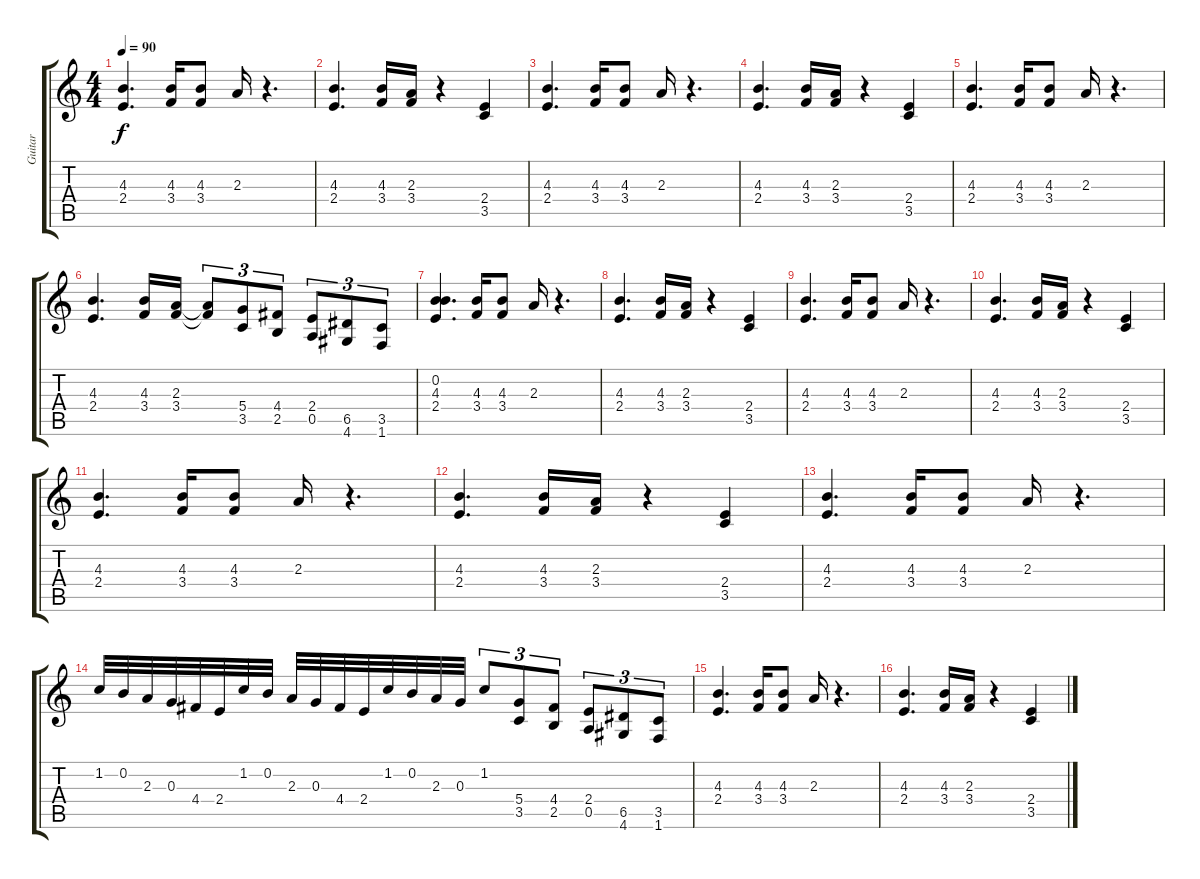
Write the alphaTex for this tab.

\track ("Guitar" "Guitar") {instrument distortionguitar}
\staff {score tabs}
\tuning (E4 B3 G3 D3 A2 E2) {hide}
\ts (4 4)
\tempo 90
\clef g2
\ks c
(4.3 2.4).4{d dy f} (4.3 3.4).16 (4.3 3.4).8 2.3.16 r.4{d} |
(4.3 2.4).4{d} (4.3 3.4).16 (2.3 3.4).16 r.4 (2.4 3.5).4 |
(4.3 2.4).4{d} (4.3 3.4).16 (4.3 3.4).8 2.3.16 r.4{d} |
(4.3 2.4).4{d} (4.3 3.4).16 (2.3 3.4).16 r.4 (2.4 3.5).4 |
(4.3 2.4).4{d} (4.3 3.4).16 (4.3 3.4).8 2.3.16 r.4{d} |
(4.3 2.4).4{d} (4.3 3.4).16 (2.3 3.4).16 (2.3{t} 3.4{t}).8{tu (3 2)} (5.4 3.5).8{tu (3 2)} (4.4 2.5).8{tu (3 2)} (2.4 0.5).8{tu (3 2)} (6.5 4.6).8{tu (3 2)} (3.5 1.6).8{tu (3 2)} |
(0.2 4.3 2.4).4{d} (4.3 3.4).16 (4.3 3.4).8 2.3.16 r.4{d} |
(4.3 2.4).4{d} (4.3 3.4).16 (2.3 3.4).16 r.4 (2.4 3.5).4 |
(4.3 2.4).4{d} (4.3 3.4).16 (4.3 3.4).8 2.3.16 r.4{d} |
(4.3 2.4).4{d} (4.3 3.4).16 (2.3 3.4).16 r.4 (2.4 3.5).4 |
(4.3 2.4).4{d} (4.3 3.4).16 (4.3 3.4).8 2.3.16 r.4{d} |
(4.3 2.4).4{d} (4.3 3.4).16 (2.3 3.4).16 r.4 (2.4 3.5).4 |
(4.3 2.4).4{d} (4.3 3.4).16 (4.3 3.4).8 2.3.16 r.4{d} |
1.2.32 0.2.32 2.3.32 0.3.32 4.4.32 2.4.32 1.2.32 0.2.32 2.3.32 0.3.32 4.4.32 2.4.32 1.2.32 0.2.32 2.3.32 0.3.32 1.2.8{tu (3 2)} (5.4 3.5).8{tu (3 2)} (4.4 2.5).8{tu (3 2)} (2.4 0.5).8{tu (3 2)} (6.5 4.6).8{tu (3 2)} (3.5 1.6).8{tu (3 2)} |
(4.3 2.4).4{d volume 7} (4.3 3.4).16 (4.3 3.4).8 2.3.16 r.4{d} |
(4.3 2.4).4{d} (4.3 3.4).16 (2.3 3.4).16 r.4 (2.4 3.5).4
